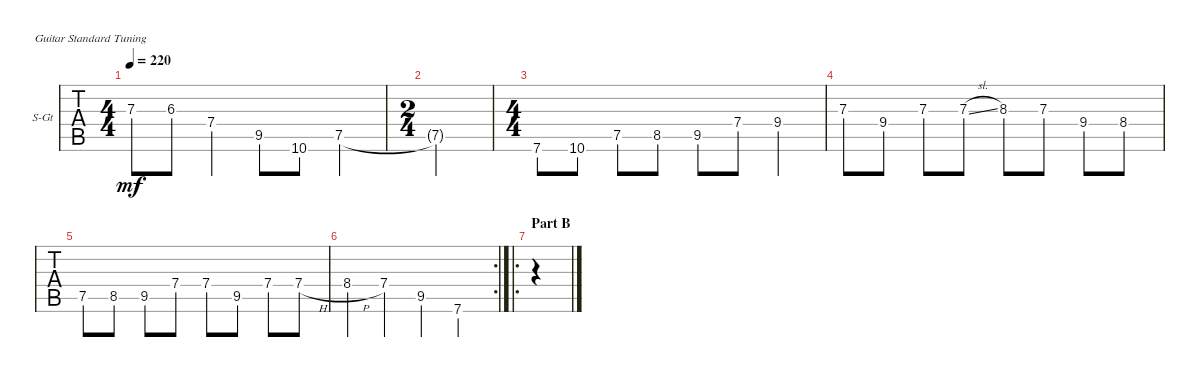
\defaultSystemsLayout 4
\bracketExtendMode groupsimilarinstruments
\firstSystemTrackNameOrientation horizontal
\otherSystemsTrackNameOrientation horizontal
\track ("Steel Guitar" "S-Gt") {instrument acousticguitarsteel}
\staff {tabs}
\tuning (E4 B3 G3 D3 A2 E2)
\ts (4 4)
\tempo 220
\clef g2
\ks c
7.3.8{dy mf} 6.3.8 7.4.4 9.5.8 10.6.8 7.5.4 |
\ts (2 4)
7.5{t}.2 |
\ts (4 4)
7.6.8 10.6.8 7.5.8 8.5.8 9.5.8 7.4.8 9.4.4 |
7.3.8 9.4.8 7.3.8 7.3{sl}.8 8.3.8 7.3.8 9.4.8 8.4.8 |
7.5.8 8.5.8 9.5.8 7.4.8 7.4.8 9.5.8 7.4.8 7.4{h}.8 |
\rc 2
8.4{h}.4 7.4.4 9.5.4 7.6.4 |
\ro
\section ("" "Part B")
